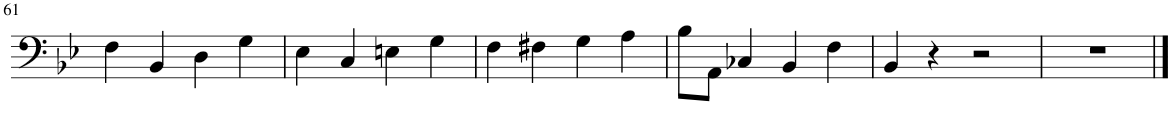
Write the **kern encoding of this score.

**kern
*part1
*staff1
*I"Piano
*I'Pno.
!!LO:PB:g=z
*clefF4
*k[b-e-]
*M4/4
=61
4F\
4BB-/
4D\
4G\
=62
4E-\
4C/
4En\
4G\
=63
4F\
4F#X\
4G\
4A\
=64
8B-\L
8AA\J
4C-X/
4BB-/
4F\
=65
4BB-/
4r
2r
=66
1r
==
*-
